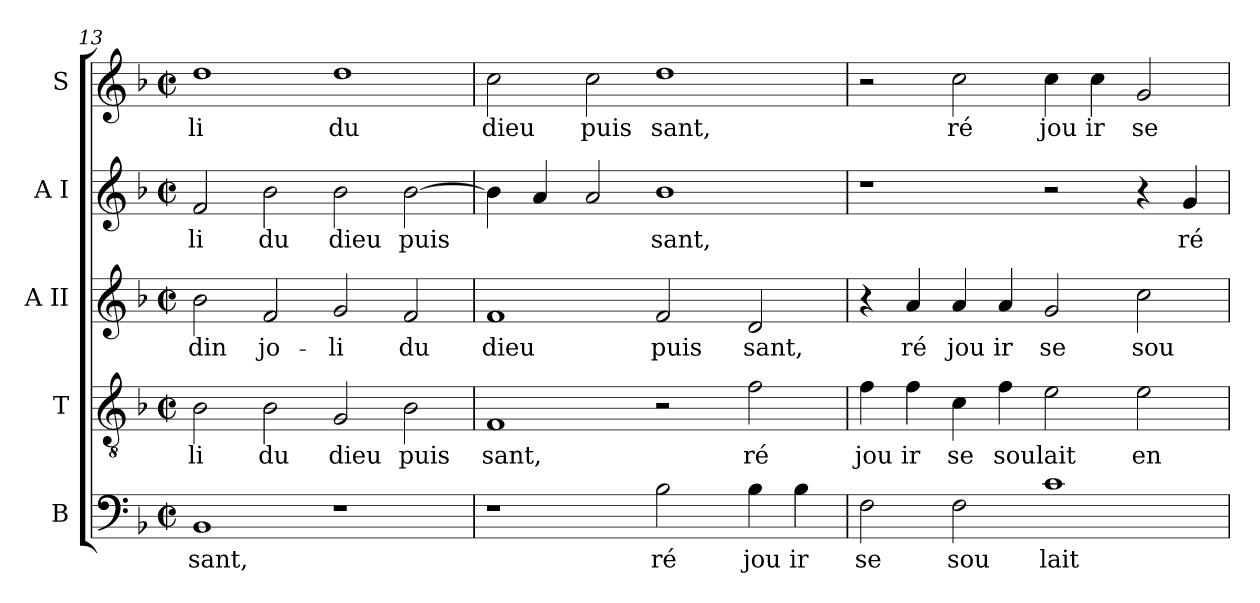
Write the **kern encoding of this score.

**kern	**text	**kern	**text	**kern	**text	**kern	**text	**kern	**text
*part5	*part5	*part4	*part4	*part3	*part3	*part2	*part2	*part1	*part1
*staff5	*staff5	*staff4	*staff4	*staff3	*staff3	*staff2	*staff2	*staff1	*staff1
*I"B	*	*I"T	*	*I"A II	*	*I"A I	*	*I"S	*
*clefF4	*	*clefGv2	*	*clefG2	*	*clefG2	*	*clefG2	*
*k[b-]	*	*k[b-]	*	*k[b-]	*	*k[b-]	*	*k[b-]	*
*F:	*	*F:	*	*F:	*	*F:	*	*F:	*
*M2/2	*	*M2/2	*	*M2/2	*	*M2/2	*	*M2/2	*
*met(c|)	*	*met(c|)	*	*met(c|)	*	*met(c|)	*	*met(c|)	*
=13	=13	=13	=13	=13	=13	=13	=13	=13	=13
!	!LO:LY:b:cj	!	!LO:LY:b:cj	!	!LO:LY:b:cj	!	!LO:LY:b:cj	!	!LO:LY:b:cj
1BB-	sant,	2B-\	li	2b-\	-din	2f/	li	1dd	li
!	!	!	!LO:LY:b:cj	!	!LO:LY:b:cj	!	!LO:LY:b:cj	!	!
.	.	2B-\	du	2f/	jo-	2b-\	du	.	.
!	!	!	!LO:LY:b:cj	!	!LO:LY:b:cj	!	!LO:LY:b:cj	!	!LO:LY:b:cj
1r	.	2G/	dieu	2g/	-li	2b-\	dieu	1dd	du
!	!	!	!LO:LY:b:cj	!	!LO:LY:b:cj	!	!LO:LY:b	!	!
.	.	2B-\	puis	2f/	du	[>2b-\	puis	.	.
!!LO:PB:g=z
=14	=14	=14	=14	=14	=14	=14	=14	=14	=14
!	!	!	!LO:LY:b:cj	!	!LO:LY:b:cj	!	!	!	!LO:LY:b:cj
*	*	*	*	*	*	*^	*	*	*
1r	.	1F	sant,	1f	dieu	4b-\]	4ryy	.	2cc\	dieu
.	.	.	.	.	.	4a/	64ryy	.	.	.
.	.	.	.	.	.	.	1ryy	.	.	.
!	!	!	!	!	!	!	!	!	!	!LO:LY:b:cj
.	.	.	.	.	.	2a/	.	.	2cc\	puis
!	!LO:LY:b:cj	!	!	!	!LO:LY:b:cj	!	!	!LO:LY:b:cj	!	!LO:LY:b:cj
2B-\	ré	2r	.	2f/	puis	1b-	.	sant,	1dd	sant,
.	.	.	.	.	.	.	2ryy	.	.	.
!	!LO:LY:b:cj	!	!LO:LY:b:cj	!	!LO:LY:b:cj	!	!	!	!	!
4B-\	jou	2f\	ré	2d/	sant,	.	.	.	.	.
!	!LO:LY:b:cj	!	!	!	!	!	!	!	!	!
4B-\	ir	.	.	.	.	.	.	.	.	.
.	.	.	.	.	.	.	8...ryy	.	.	.
=15	=15	=15	=15	=15	=15	=15	=15	=15	=15	=15
!	!LO:LY:b:cj	!	!LO:LY:b:cj	!	!	!	!	!	!	!
*	*	*	*	*	*	*v	*v	*	*	*
2F\	se	4f\	jou	4r	.	1r	.	2r	.
!	!	!	!LO:LY:b:cj	!	!LO:LY:b:cj	!	!	!	!
.	.	4f\	ir	4a/	ré	.	.	.	.
!	!LO:LY:b:cj	!	!LO:LY:b:cj	!	!LO:LY:b:cj	!	!	!	!LO:LY:b:cj
2F\	sou	4c\	se	4a/	jou	.	.	2cc\	ré
!	!	!	!LO:LY:b	!	!LO:LY:b:cj	!	!	!	!
.	.	4f\	soulait	4a/	ir	.	.	.	.
!	!LO:LY:b:cj	!	!	!	!LO:LY:b:cj	!	!	!	!LO:LY:b:cj
1c	lait	2e\	.	2g/	se	2r	.	4cc\	jou
!	!	!	!	!	!	!	!	!	!LO:LY:b:cj
.	.	.	.	.	.	.	.	4cc\	ir
!	!	!	!LO:LY:b:cj	!	!LO:LY:b:cj	!	!	!	!LO:LY:b:cj
.	.	2e\	en	2cc\	sou	4r	.	2g/	se
!	!	!	!	!	!	!	!LO:LY:b:cj	!	!
.	.	.	.	.	.	4g/	ré	.	.
=	=	=	=	=	=	=	=	=	=
*-	*-	*-	*-	*-	*-	*-	*-	*-	*-
